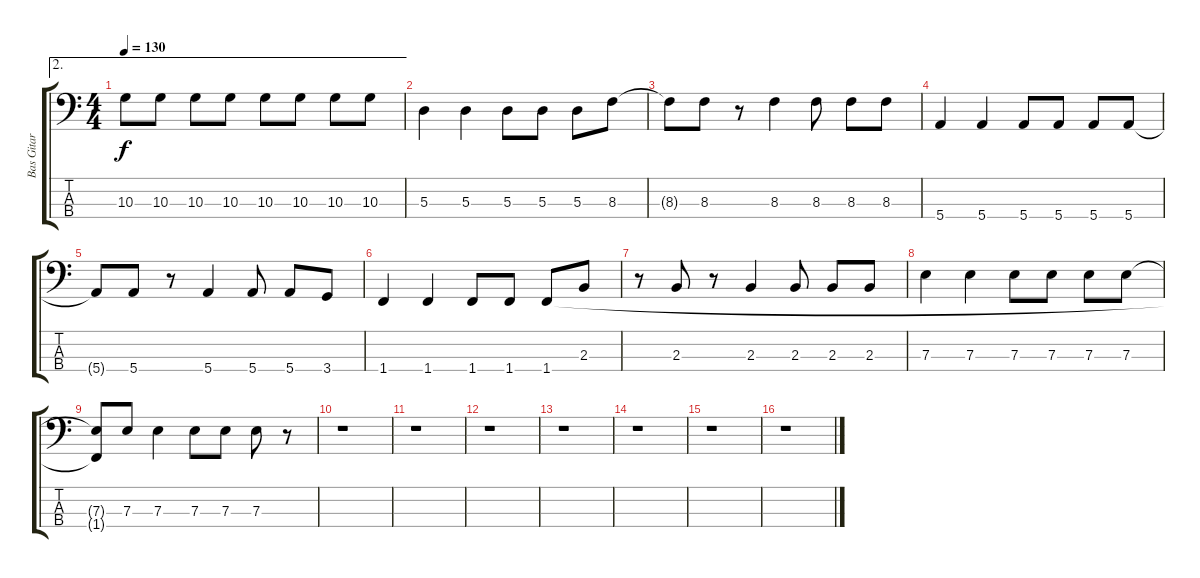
\track ("Bas Gitar" "Bas Gitar") {instrument electricbassfinger}
\staff {score tabs}
\tuning (G2 D2 A1 E1) {hide}
\ae 2
\ts (4 4)
\tempo 130
\clef f4
\ks c
10.3{t}.8{dy f} 10.3.8 10.3.8 10.3.8 10.3.8 10.3.8 10.3.8 10.3.8 |
5.3.4 5.3.4 5.3.8 5.3.8 5.3.8 8.3.8 |
8.3{t}.8 8.3.8 r.8 8.3.4 8.3.8 8.3.8 8.3.8 |
5.4.4 5.4.4 5.4.8 5.4.8 5.4.8 5.4.8 |
5.4{t}.8 5.4.8 r.8 5.4.4 5.4.8 5.4.8 3.4.8 |
1.4.4 1.4.4 1.4.8 1.4.8 1.4.8 2.3.8 |
r.8 2.3.8 r.8 2.3.4 2.3.8 2.3.8 2.3.8 |
7.3.4 7.3.4 7.3.8 7.3.8 7.3.8 7.3.8 |
(7.3{t} 1.4{t}).8 7.3.8 7.3.4 7.3.8 7.3.8 7.3.8 r.8 |
r.1 |
r.1 |
r.1 |
r.1 |
r.1 |
r.1 |
r.1
